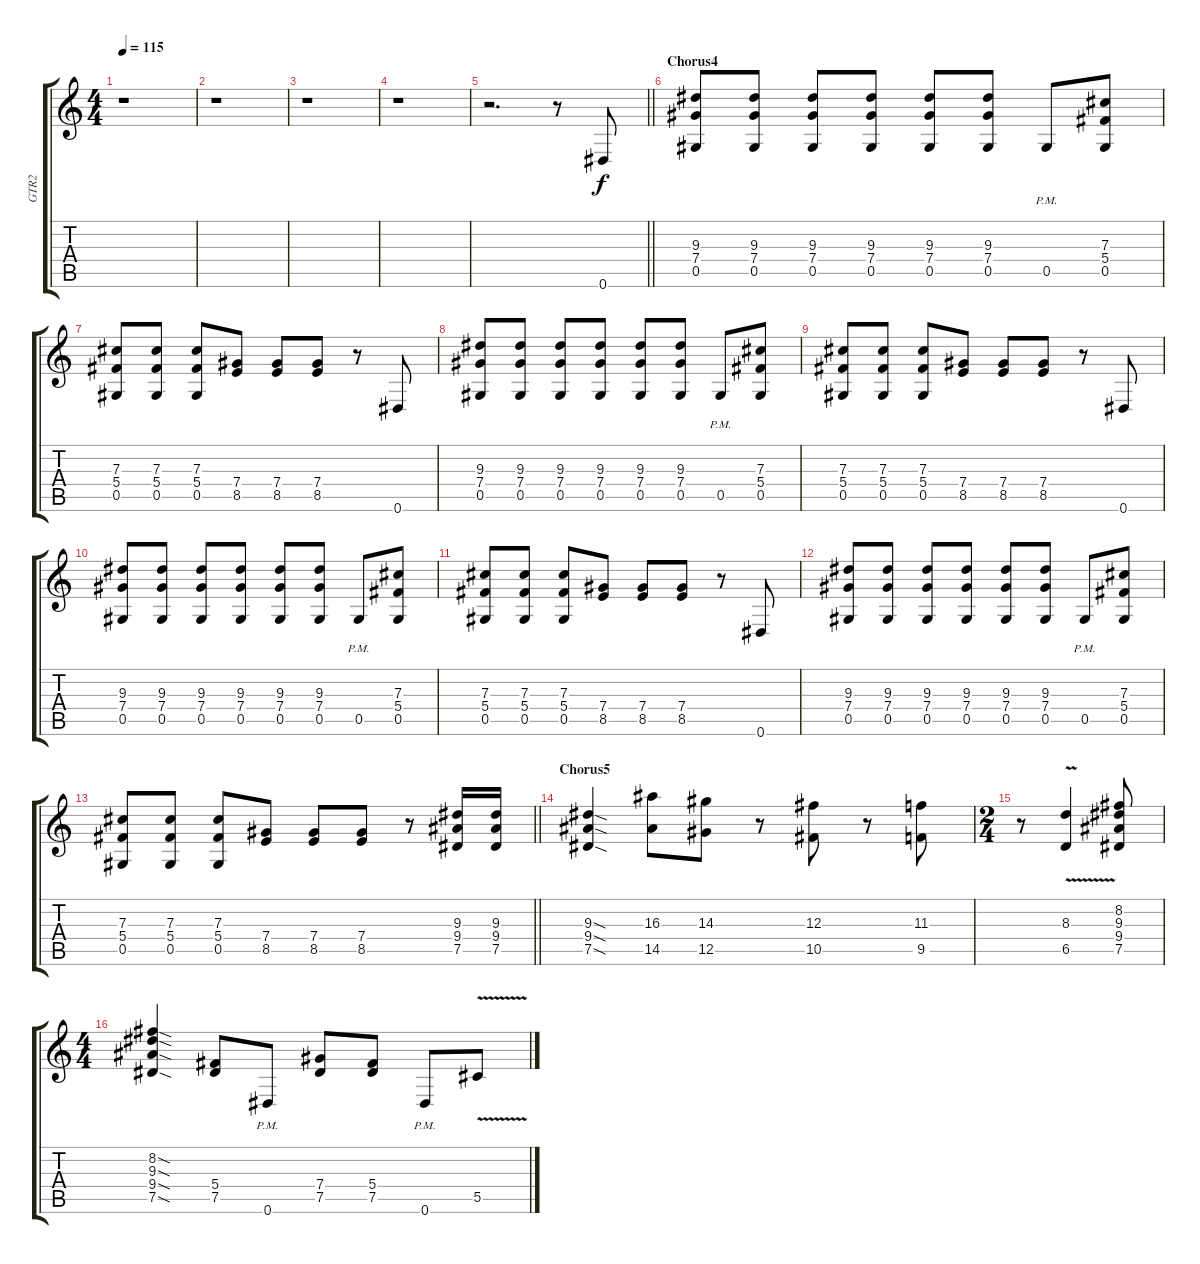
\track ("GTR2" "GTR2") {instrument distortionguitar}
\staff {score tabs}
\tuning (Eb4 Bb3 Gb3 Db3 Ab2 Eb2) {hide}
\ts (4 4)
\tempo 115
\clef g2
\ks c
r.1{dy f} |
r.1 |
r.1 |
r.1 |
\barLineRight lightlight
r.2{d} r.8 0.6.8{volume 13} |
\section ("" "Chorus4")
(9.3 7.4 0.5).8 (9.3 7.4 0.5).8 (9.3 7.4 0.5).8 (9.3 7.4 0.5).8 (9.3 7.4 0.5).8 (9.3 7.4 0.5).8 0.5{pm}.8 (7.3 5.4 0.5).8 |
(7.3 5.4 0.5).8 (7.3 5.4 0.5).8 (7.3 5.4 0.5).8 (7.4 8.5).8 (7.4 8.5).8 (7.4 8.5).8 r.8 0.6.8 |
(9.3 7.4 0.5).8 (9.3 7.4 0.5).8 (9.3 7.4 0.5).8 (9.3 7.4 0.5).8 (9.3 7.4 0.5).8 (9.3 7.4 0.5).8 0.5{pm}.8 (7.3 5.4 0.5).8 |
(7.3 5.4 0.5).8 (7.3 5.4 0.5).8 (7.3 5.4 0.5).8 (7.4 8.5).8 (7.4 8.5).8 (7.4 8.5).8 r.8 0.6.8 |
(9.3 7.4 0.5).8 (9.3 7.4 0.5).8 (9.3 7.4 0.5).8 (9.3 7.4 0.5).8 (9.3 7.4 0.5).8 (9.3 7.4 0.5).8 0.5{pm}.8 (7.3 5.4 0.5).8 |
(7.3 5.4 0.5).8 (7.3 5.4 0.5).8 (7.3 5.4 0.5).8 (7.4 8.5).8 (7.4 8.5).8 (7.4 8.5).8 r.8 0.6.8 |
(9.3 7.4 0.5).8 (9.3 7.4 0.5).8 (9.3 7.4 0.5).8 (9.3 7.4 0.5).8 (9.3 7.4 0.5).8 (9.3 7.4 0.5).8 0.5{pm}.8 (7.3 5.4 0.5).8 |
\barLineRight lightlight
(7.3 5.4 0.5).8 (7.3 5.4 0.5).8 (7.3 5.4 0.5).8 (7.4 8.5).8 (7.4 8.5).8 (7.4 8.5).8 r.8 (9.3 9.4 7.5).16 (9.3 9.4 7.5).16 |
\section ("" "Chorus5")
(9.3{sod} 9.4{sod} 7.5{sod}).4 (16.3 14.5).8 (14.3 12.5).8 r.8 (12.3 10.5).8 r.8 (11.3 9.5).8 |
\ts (2 4)
r.8 (8.3{v} 6.5{v}).4 (8.2 9.3 9.4 7.5).8 |
\ts (4 4)
(8.2{sod} 9.3{sod} 9.4{sod} 7.5{sod}).4 (5.4 7.5).8 0.6{pm}.8 (7.4 7.5).8 (5.4 7.5).8 0.6{pm}.8 5.5{v}.8
